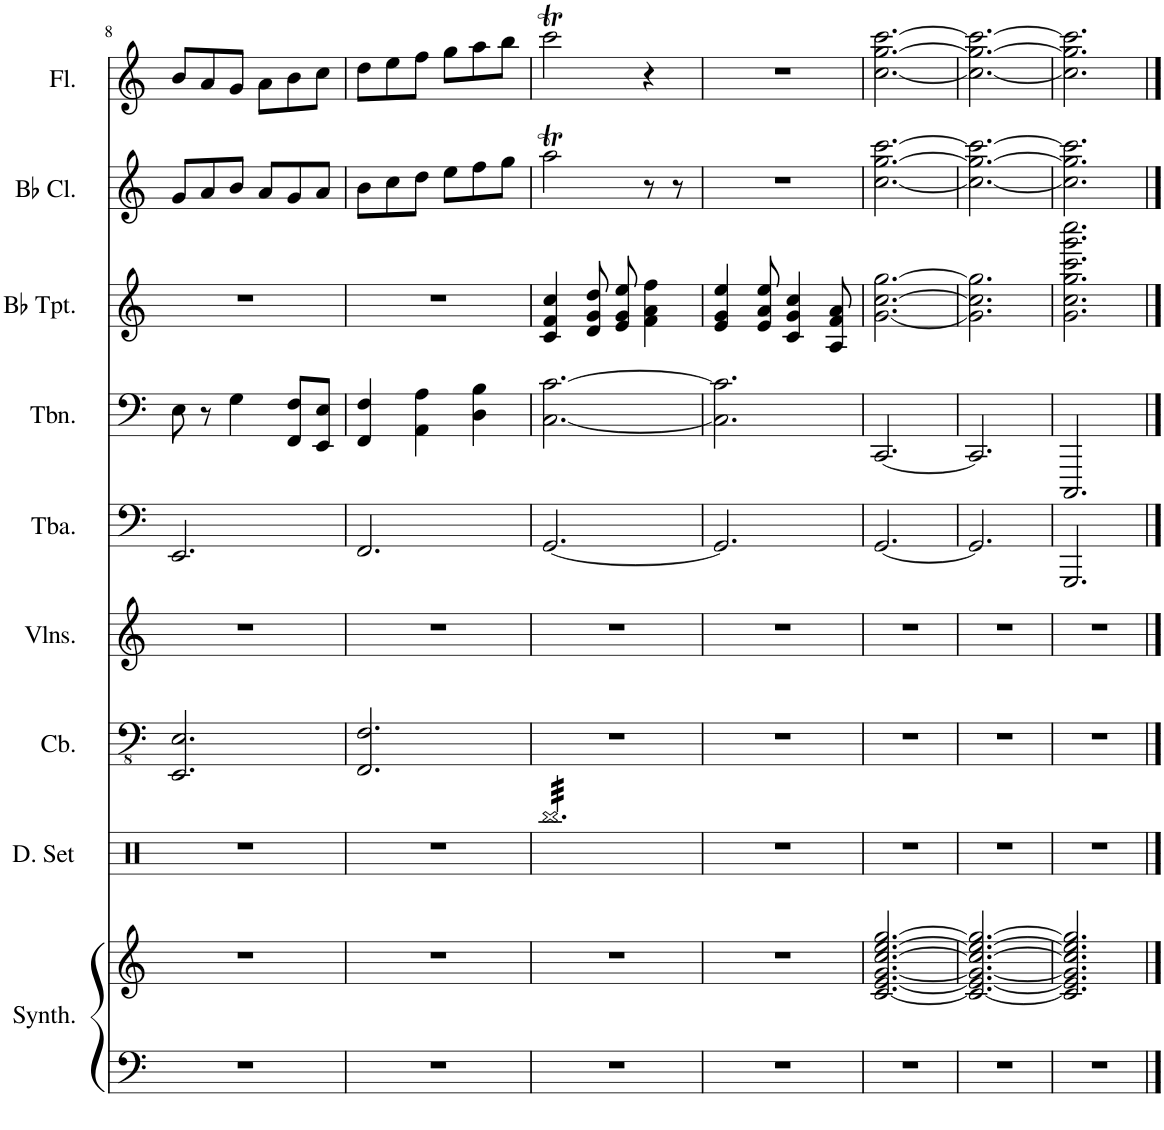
**kern	**kern	**kern	**kern	**kern	**kern	**kern	**kern	**kern	**kern
*part9	*part9	*part8	*part7	*part6	*part5	*part4	*part3	*part2	*part1
*staff10	*staff9	*staff8	*staff7	*staff6	*staff5	*staff4	*staff3	*staff2	*staff1
*I"Goblins Synthesizer	*	*I"Drumset	*I"Contrabass	*I"Violins	*I"Tuba	*I"Trombone	*I"Bb Trumpet	*I"Bb Clarinet	*I"Flute
*I'Synth.	*	*I'D. Set	*I'Cb.	*I'Vlns.	*I'Tba.	*I'Tbn.	*I'Bb Tpt.	*I'Bb Cl.	*I'Fl.
!!LO:PB:g=z
*clefF4	*clefG2	*clefX	*clefFv4	*clefG2	*clefF4	*clefF4	*clefG2	*clefG2	*clefG2
*	*	*	*ITrd7c12	*	*	*	*ITrd1c2	*ITrd1c2	*
*k[]	*k[]	*k[]	*k[]	*k[]	*k[]	*k[]	*k[]	*k[]	*k[]
*M6/8	*M6/8	*M6/8	*M6/8	*M6/8	*M6/8	*M6/8	*M6/8	*M6/8	*M6/8
=8	=8	=8	=8	=8	=8	=8	=8	=8	=8
2.r	2.r	2.r	2.EEE/ 2.EE/	2.r	2.EE/	8E\	2.r	8g/L	8b/L
.	.	.	.	.	.	8r	.	8a/	8a/
.	.	.	.	.	.	4G\	.	8b/J	8g/J
.	.	.	.	.	.	.	.	8a/L	8a\L
.	.	.	.	.	.	8FF/ 8F/L	.	8g/	8b\
.	.	.	.	.	.	8EE/ 8E/J	.	8a/J	8cc\J
=9	=9	=9	=9	=9	=9	=9	=9	=9	=9
2.r	2.r	2.r	2.FFF/ 2.FF/	2.r	2.FF/	4FF/ 4F/	2.r	8b\L	8dd\L
.	.	.	.	.	.	.	.	8cc\	8ee\
.	.	.	.	.	.	4AA\ 4A\	.	8dd\J	8ff\J
.	.	.	.	.	.	.	.	8ee\L	8gg\L
.	.	.	.	.	.	4D\ 4B\	.	8ff\	8aa\
.	.	.	.	.	.	.	.	8gg\J	8bb\J
=10	=10	=10	=10	=10	=10	=10	=10	=10	=10
*	*	*tremolo	*	*	*	*	*	*	*
2.r	2.r	32Rbb/LLL	2.r	2.r	[2.GG/	[2.C\ [2.c\	4c/ 4f/ 4cc/	2aaT\	2cccT\
.	.	32Rbb/	.	.	.	.	.	.	.
.	.	32Rbb/	.	.	.	.	.	.	.
.	.	32Rbb/	.	.	.	.	.	.	.
.	.	32Rbb/	.	.	.	.	.	.	.
.	.	32Rbb/	.	.	.	.	.	.	.
.	.	32Rbb/	.	.	.	.	.	.	.
.	.	32Rbb/	.	.	.	.	.	.	.
.	.	32Rbb/	.	.	.	.	8d/ 8g/ 8dd/	.	.
.	.	32Rbb/	.	.	.	.	.	.	.
.	.	32Rbb/	.	.	.	.	.	.	.
.	.	32Rbb/	.	.	.	.	.	.	.
.	.	32Rbb/	.	.	.	.	8e/ 8g/ 8ee/	.	.
.	.	32Rbb/	.	.	.	.	.	.	.
.	.	32Rbb/	.	.	.	.	.	.	.
.	.	32Rbb/	.	.	.	.	.	.	.
.	.	32Rbb/	.	.	.	.	4f\ 4a\ 4ff\	8r	4r
.	.	32Rbb/	.	.	.	.	.	.	.
.	.	32Rbb/	.	.	.	.	.	.	.
.	.	32Rbb/	.	.	.	.	.	.	.
.	.	32Rbb/	.	.	.	.	.	8r	.
.	.	32Rbb/	.	.	.	.	.	.	.
.	.	32Rbb/	.	.	.	.	.	.	.
.	.	32Rbb/JJJ	.	.	.	.	.	.	.
*	*	*Xtremolo	*	*	*	*	*	*	*
=11	=11	=11	=11	=11	=11	=11	=11	=11	=11
2.r	2.r	2.r	2.r	2.r	2.GG/]	2.C\] 2.c\]	4e/ 4g/ 4ee/	2.r	2.r
.	.	.	.	.	.	.	8e/ 8a/ 8ee/	.	.
.	.	.	.	.	.	.	4c/ 4g/ 4cc/	.	.
.	.	.	.	.	.	.	8A/ 8f/ 8a/	.	.
=12	=12	=12	=12	=12	=12	=12	=12	=12	=12
2.r	[2.c/ [2.e/ [2.g/ [2.cc/ [2.ee/ [2.gg/	2.r	2.r	2.r	[2.GG/	[2.CC/	[2.g\ [2.cc\ [2.gg\	[2.cc\ [2.gg\ [2.ccc\	[2.cc\ [2.gg\ [2.ccc\
=13	=13	=13	=13	=13	=13	=13	=13	=13	=13
2.r	2.c/_ 2.e/_ 2.g/_ 2.cc/_ 2.ee/_ 2.gg/_	2.r	2.r	2.r	2.GG/]	2.CC/]	2.g\] 2.cc\] 2.gg\]	2.cc\_ 2.gg\_ 2.ccc\_	2.cc\_ 2.gg\_ 2.ccc\_
=14	=14	=14	=14	=14	=14	=14	=14	=14	=14
2.r	2.c/] 2.e/] 2.g/] 2.cc/] 2.ee/] 2.gg/]	2.r	2.r	2.r	2.GGG/	2.CCC/	2.g\ 2.cc\ 2.gg\ 2.ccc\ 2.ggg\ 2.cccc\	2.cc\] 2.gg\] 2.ccc\]	2.cc\] 2.gg\] 2.ccc\]
==	==	==	==	==	==	==	==	==	==
*-	*-	*-	*-	*-	*-	*-	*-	*-	*-
